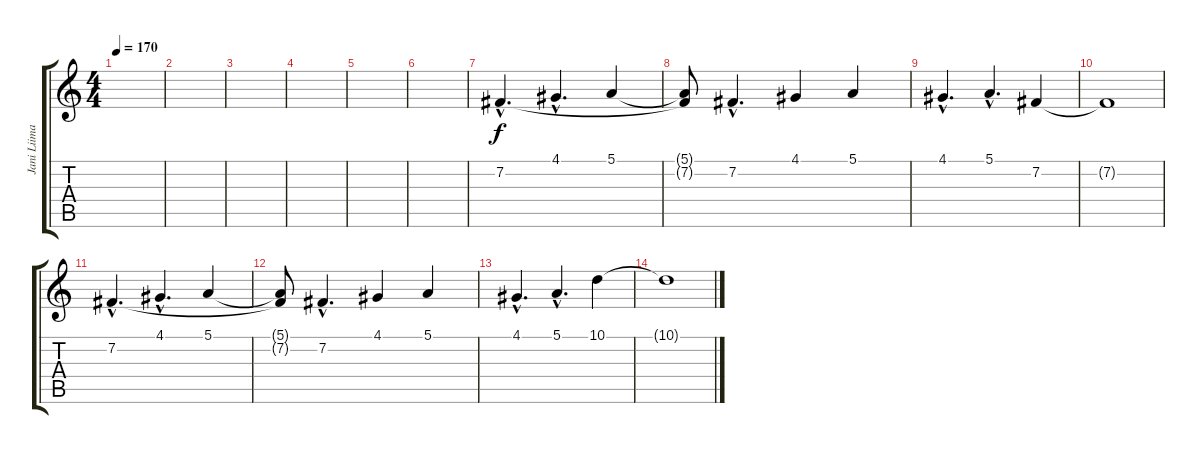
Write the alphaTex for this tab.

\track ("Jani Liimatainen vocal" "Jani Liima") {instrument sopranosax}
\staff {score tabs}
\tuning (E4 B3 G3 D3 A2 E2) {hide}
\ts (4 4)
\tempo 170
\clef g2
\ks c
|
|
|
|
|
|
7.2{hac}.4{d} 4.1{hac}.4{d} 5.1.4 |
(5.1{t} 7.2{t}).8 7.2{hac}.4{d} 4.1.4 5.1.4 |
4.1{hac}.4{d} 5.1{hac}.4{d} 7.2.4 |
7.2{t}.1 |
7.2{hac}.4{d} 4.1{hac}.4{d} 5.1.4 |
(5.1{t} 7.2{t}).8 7.2{hac}.4{d} 4.1.4 5.1.4 |
4.1{hac}.4{d} 5.1{hac}.4{d} 10.1.4 |
10.1{t}.1
